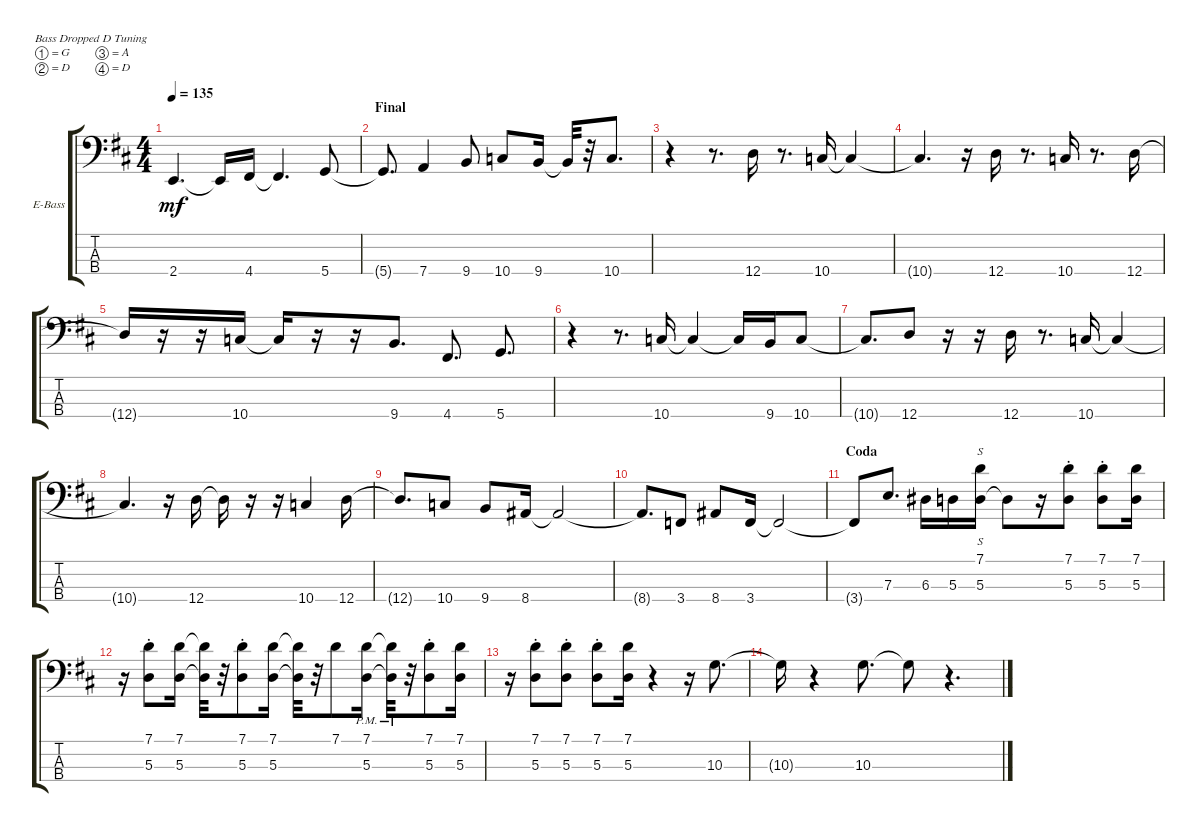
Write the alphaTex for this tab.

\bracketExtendMode groupsimilarinstruments
\firstSystemTrackNameOrientation horizontal
\otherSystemsTrackNameOrientation horizontal
\track ("Bass" "E-Bass") {instrument electricbassfinger}
\staff {score tabs}
\tuning (G2 D2 A1 D1)
\ts (4 4)
\tempo 135
\clef f4
\ks d
2.4{t}.4{d dy mf} 2.4{t}.16 4.4.16 4.4{t}.4{d} 5.4.8 |
\section ("" "Final")
5.4{t}.8{d} 7.4.4 9.4.8 10.4.8 9.4.16 9.4{t}.32 r.32 10.4.8{d} |
r.4 r.8{d} 12.4.16 r.8{d} 10.4.16 10.4{t}.4 |
10.4{t}.4{d} r.16 12.4.16 r.8{d} 10.4.16 r.8{d} 12.4.16 |
12.4{t}.16 r.16 r.16 10.4.16 10.4{t}.16 r.16 r.16 9.4.8{d} 4.4.8{d} 5.4.8{d} |
r.4 r.8{d} 10.4.16 10.4{t}.4 10.4{t}.16 9.4.16 10.4.8 |
10.4{t}.8{d} 12.4.8 r.16 r.16 12.4.16 r.8{d} 10.4.16 10.4{t}.4 |
10.4{t}.4{d} r.16 12.4.16 12.4{t}.16 r.16 r.16 10.4.4 12.4.16 |
12.4{t}.8{d} 10.4.8 9.4.8 8.4.16 8.4{t}.2 |
8.4{t}.8{d} 3.4.8 8.4.8 3.4.16 3.4{t}.2 |
\section ("" "Coda")
3.4{t}.8 7.3.8{d} 6.3.16 5.3.16 (5.3 7.1).16{s} 5.3{t}.8 r.16 (5.3 7.1{st}).8 (5.3 7.1{st}).8 (5.3 7.1).16 |
r.16 (5.3 7.1{st}).8 (5.3 7.1).16 (5.3{t} 7.1{t}).32 r.32 (5.3 7.1{st}).8 (5.3 7.1).16 (5.3{t} 7.1{t}).32 r.32 7.1.8 (5.3 7.1{pm}).16 (5.3{t} 7.1{pm t}).32 r.32 (5.3 7.1{st}).8 (5.3 7.1).16 |
r.16 (5.3 7.1{st}).8 (5.3 7.1{st}).8 (5.3 7.1{st}).8 (7.1 5.3).16 r.4 r.16 10.3.8{d} |
10.3{t}.16 r.4 10.3.8{d} 10.3{t}.8 r.4{d}
